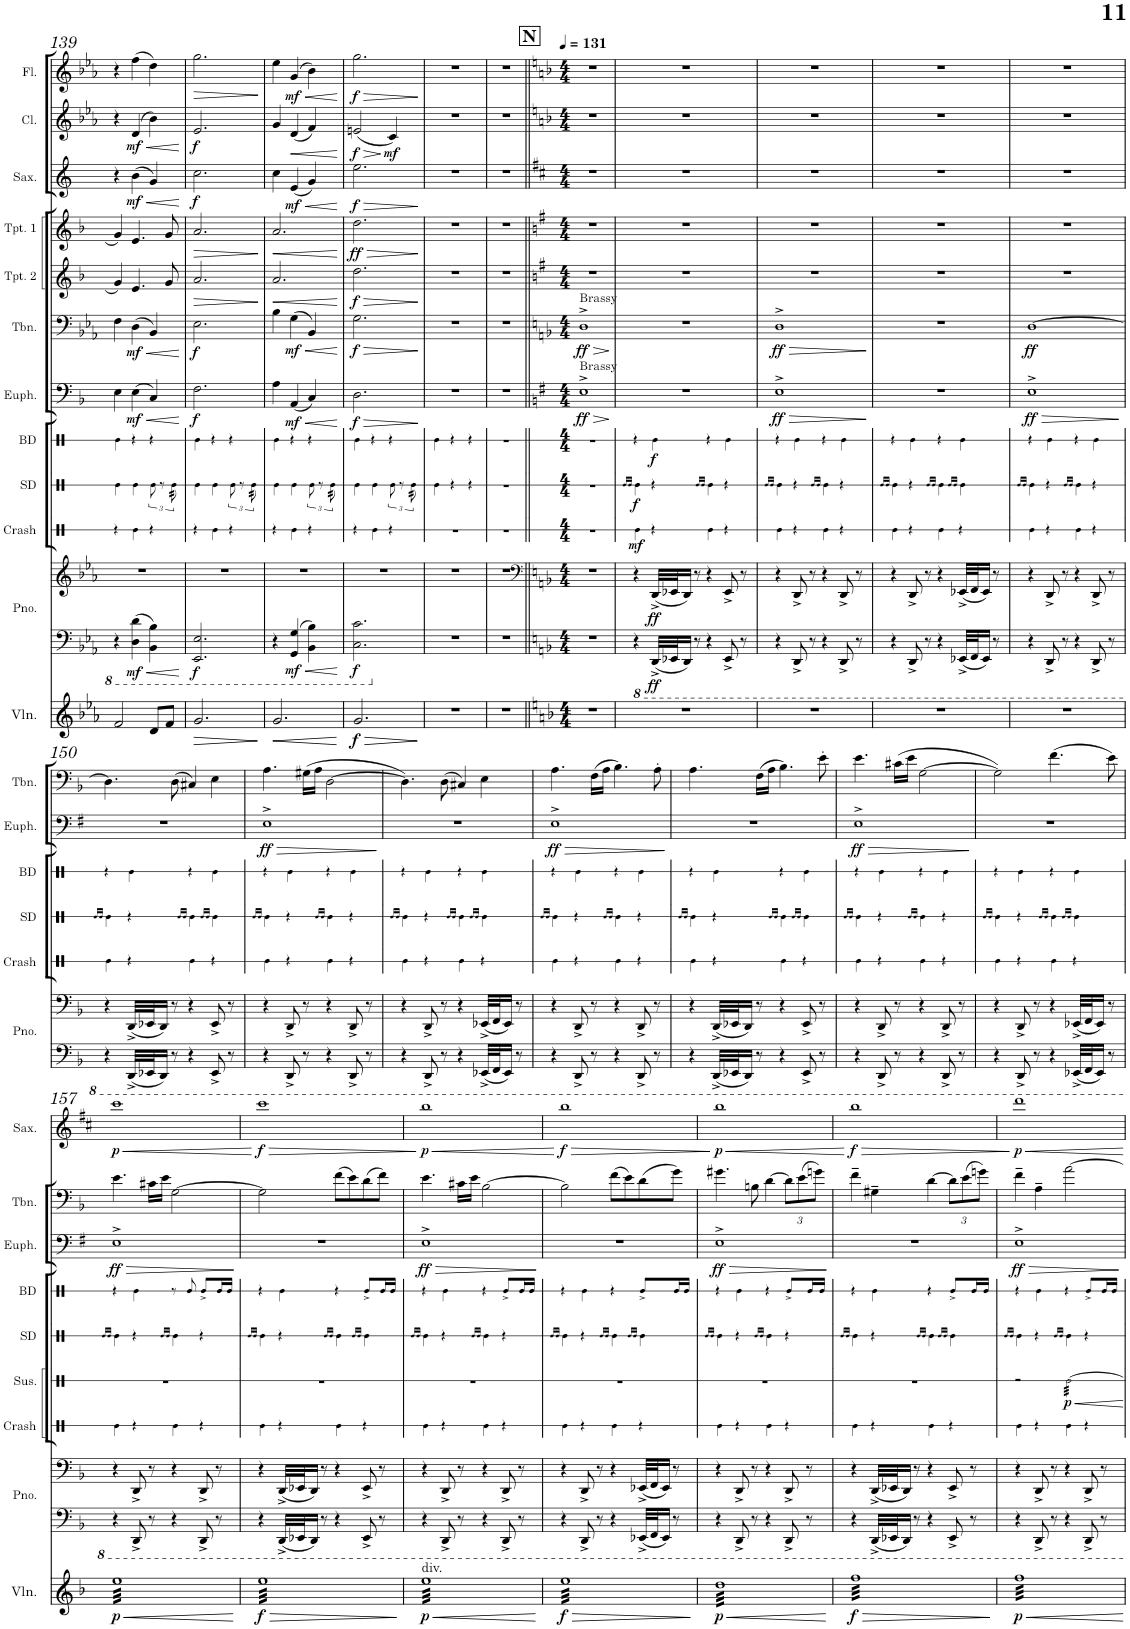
**kern	**dynam	**kern	**kern	**dynam	**kern	**dynam	**kern	**dynam	**kern	**dynam	**kern	**dynam	**kern	**dynam	**kern	**dynam	**kern	**dynam
*part9	*part9	*part8	*part8	*part8	*part7	*part7	*part6	*part6	*part5	*part5	*part4	*part4	*part3	*part3	*part2	*part2	*part1	*part1
*staff10	*staff10	*staff9	*staff8	*staff8/9	*staff7	*staff7	*staff6	*staff6	*staff5	*staff5	*staff4	*staff4	*staff3	*staff3	*staff2	*staff2	*staff1	*staff1
*I"Violon	*	*I"Piano	*	*	*I"Euphonium	*	*I"Trombone	*	*I"Trumpet in Bb 2	*	*I"Trumpet in Bb 1	*	*I"Saxophone Alto	*	*I"Clarinet in Bb	*	*I"Flute	*
*I'Vln.	*	*I'Pno.	*	*	*I'Euph.	*	*I'Tbn.	*	*I'Tpt. 2	*	*I'Tpt. 1	*	*I'Sax.	*	*I'Cl.	*	*I'Fl.	*
!!LO:PB:g=z
*clefG2	*	*clefF4	*clefG2	*	*clefF4	*	*clefF4	*	*clefG2	*	*clefG2	*	*clefG2	*	*clefG2	*	*clefG2	*
*	*	*	*	*	*Trd1c2	*	*	*	*Trd1c2	*	*Trd1c2	*	*Trd5c9	*	*Trd1c2	*	*	*
*k[b-e-a-]	*	*k[b-e-a-]	*k[b-e-a-]	*	*k[b-]	*	*k[b-e-a-]	*	*k[b-]	*	*k[b-]	*	*k[]	*	*k[b-e-a-]	*	*k[b-e-a-]	*
*M3/4	*	*M3/4	*M3/4	*	*M3/4	*	*M3/4	*	*M3/4	*	*M3/4	*	*M3/4	*	*M3/4	*	*M3/4	*
=139	=139	=139	=139	=139	=139	=139	=139	=139	=139	=139	=139	=139	=139	=139	=139	=139	=139	=139
2f/	.	4r	2.r	.	4E\	.	4F\	.	4g/	.	4g/	.	4r	.	4r	.	4r	.
!	!	!	!	!LO:DY:b=2	!	!LO:HP:b	!	!LO:HP:b	!	!	!	!	!	!LO:HP:b	!	!LO:HP:b	!	!
!	!	!	!	!	!	!LO:DY:n=1:b	!	!LO:DY:n=1:b	!	!	!	!	!	!LO:DY:n=1:b	!	!LO:DY:n=1:b	!	!
.	.	4DD\ 4D\	.	mf	(4E\	< mf	(4D\	< mf	4.e/	.	4.e/	.	(4b\	< mf	(4d/	< mf	(4ff\	.
8d/L	.	4BBB-\ 4BB-\	.	.	4C/)	.	4BB-/)	.	.	.	.	.	4g/)	.	4b-\)	.	4dd\)	.
8f/J	.	.	.	.	.	.	.	.	8g/	.	8g/	.	.	.	.	.	.	.
.	.	.	.	.	.	[	.	[	.	.	.	.	.	[	.	[	.	.
=140	=140	=140	=140	=140	=140	=140	=140	=140	=140	=140	=140	=140	=140	=140	=140	=140	=140	=140
!	!LO:HP:b	!	!	!LO:DY:b=2	!	!LO:DY:b	!	!LO:DY:b	!	!LO:HP:b	!	!LO:HP:b	!	!LO:DY:b	!	!LO:DY:b	!	!LO:HP:b
2.g/	>	2.EEE-/ 2.EE-/	2.r	f	2.F\	f	2.E-\	f	2.a/	>	2.a/	>	2.cc\	f	2.e-/	f	2.gg\	>
.	]	.	.	.	.	.	.	.	.	]	.	]	.	.	.	.	.	]
=141	=141	=141	=141	=141	=141	=141	=141	=141	=141	=141	=141	=141	=141	=141	=141	=141	=141	=141
!	!LO:HP:b	!	!	!	!	!	!	!	!	!LO:HP:b	!	!LO:HP:b	!	!	!	!	!	!
2.g/	<	4r	2.r	.	4A\	.	4B-\	.	2.a/	<	2.a/	<	4cc\	.	4g/	.	4ee-\	.
!	!	!	!	!LO:DY:b=2	!	!LO:HP:b	!	!LO:HP:b	!	!	!	!	!	!LO:HP:b	!	!LO:HP:b	!	!LO:HP:b
!	!	!	!	!	!	!LO:DY:n=1:b	!	!LO:DY:n=1:b	!	!	!	!	!	!LO:DY:n=1:b	!	!	!	!LO:DY:n=1:b
.	.	4GGG/ 4GG/	.	mf	(4AA/	< mf	(4G\	< mf	.	.	.	.	(4e/	< mf	(4d/	<	(4g/	< mf
.	.	4BBB-\ 4BB-\	.	.	4C/)	.	4BB-/)	.	.	.	.	.	4g/)	.	4f/)	.	4b-\)	.
.	[	.	.	.	.	[	.	[	.	[	.	[	.	[	.	[	.	[
=142	=142	=142	=142	=142	=142	=142	=142	=142	=142	=142	=142	=142	=142	=142	=142	=142	=142	=142
!	!LO:HP:b	!	!	!	!	!LO:HP:b	!	!LO:HP:b	!	!LO:HP:b	!	!LO:HP:b	!	!LO:HP:b	!	!LO:HP:b	!	!LO:HP:b
!	!LO:DY:n=1:b	!	!	!LO:DY:b=2	!	!LO:DY:n=1:b	!	!LO:DY:n=1:b	!	!LO:DY:n=1:b	!	!LO:DY:n=1:b	!	!LO:DY:n=1:b	!	!LO:DY:n=1:b	!	!LO:DY:n=1:b
2.g/	> f	2.CC\ 2.C\	2.r	f	2.D\	> f	2.G\	> f	2.dd\	> f	2.dd\	> ff	2.ee\	> f	(2en/	> f	2.gg\	> f
!	!	!	!	!	!	!	!	!	!	!	!	!	!	!	!	!LO:DY:n=2:b	!	!
.	.	.	.	.	.	.	.	.	.	.	.	.	.	.	4c/)	] mf	.	.
.	]	.	.	.	.	]	.	]	.	]	.	]	.	]	.	.	.	]
=143	=143	=143	=143	=143	=143	=143	=143	=143	=143	=143	=143	=143	=143	=143	=143	=143	=143	=143
2.r	.	2.r	2.r	.	2.r	.	2.r	.	2.r	.	2.r	.	2.r	.	2.r	.	2.r	.
=144	=144	=144	=144	=144	=144	=144	=144	=144	=144	=144	=144	=144	=144	=144	=144	=144	=144	=144
2.r	.	2.r	2.r	.	2.r	.	2.r	.	2.r	.	2.r	.	2.r	.	2.r	.	2.r	.
=145||	=145||	=145||	=145||	=145||	=145||	=145||	=145||	=145||	=145||	=145||	=145||	=145||	=145||	=145||	=145||	=145||	=145||	=145||
!!LO:REH:place=s1:a:B:cj:fs=14:t=N
*	*	*	*clefF4	*	*	*	*	*	*	*	*	*	*	*	*	*	*	*
*k[b-]	*	*k[b-]	*k[b-]	*	*k[f#]	*	*k[b-]	*	*k[f#]	*	*k[f#]	*	*k[f#c#]	*	*k[b-]	*	*k[b-]	*
*M4/4	*	*M4/4	*M4/4	*	*M4/4	*	*M4/4	*	*M4/4	*	*M4/4	*	*M4/4	*	*M4/4	*	*M4/4	*
*	*	*	*	*	*	*	*	*	*	*	*	*	*	*	*	*	*MM131	*
!	!	!	!	!	!	!	!LO:TX:a:t=Brassy	!	!	!	!	!	!	!	!	!	!	!
!	!	!	!	!	!LO:TX:a:t=Brassy	!	!	!	!	!	!	!	!	!	!	!	!	!
!	!	!	!	!	!	!LO:HP:b	!	!LO:HP:b	!	!	!	!	!	!	!	!	!	!
!	!	!	!	!	!	!LO:DY:n=1:b	!	!LO:DY:n=1:b	!	!	!	!	!	!	!	!	!	!
1r	.	1r	1r	.	1E^	> ff	1D^	> ff	1r	.	1r	.	1r	.	1r	.	1r	.
.	.	.	.	.	.	]	.	]	.	.	.	.	.	.	.	.	.	.
=146	=146	=146	=146	=146	=146	=146	=146	=146	=146	=146	=146	=146	=146	=146	=146	=146	=146	=146
1r	.	4r	4r	.	1r	.	1r	.	1r	.	1r	.	1r	.	1r	.	1r	.
!	!	!	!	!LO:DY:b=2	!	!	!	!	!	!	!	!	!	!	!	!	!	!
!	!	!	!	!LO:DY:n=1:b	!	!	!	!	!	!	!	!	!	!	!	!	!	!
.	.	32DDD^/LLL	(32DD^/LLL	ff ff	.	.	.	.	.	.	.	.	.	.	.	.	.	.
.	.	32EEE-X/J	32EE-X/J	.	.	.	.	.	.	.	.	.	.	.	.	.	.	.
.	.	16DDD/JJ	16DD/JJ)	.	.	.	.	.	.	.	.	.	.	.	.	.	.	.
.	.	8r	8r	.	.	.	.	.	.	.	.	.	.	.	.	.	.	.
.	.	4r	4r	.	.	.	.	.	.	.	.	.	.	.	.	.	.	.
.	.	8EEE-^/	8EE-^/	.	.	.	.	.	.	.	.	.	.	.	.	.	.	.
.	.	8r	8r	.	.	.	.	.	.	.	.	.	.	.	.	.	.	.
=147	=147	=147	=147	=147	=147	=147	=147	=147	=147	=147	=147	=147	=147	=147	=147	=147	=147	=147
!	!	!	!	!	!	!LO:HP:b	!	!LO:HP:b	!	!	!	!	!	!	!	!	!	!
!	!	!	!	!	!	!LO:DY:n=1:b	!	!LO:DY:n=1:b	!	!	!	!	!	!	!	!	!	!
1r	.	4r	4r	.	1E^	> ff	1D^	> ff	1r	.	1r	.	1r	.	1r	.	1r	.
.	.	8DDD^/	8DD^/	.	.	.	.	.	.	.	.	.	.	.	.	.	.	.
.	.	8r	8r	.	.	.	.	.	.	.	.	.	.	.	.	.	.	.
.	.	4r	4r	.	.	.	.	.	.	.	.	.	.	.	.	.	.	.
.	.	8DDD^/	8DD^/	.	.	.	.	.	.	.	.	.	.	.	.	.	.	.
.	.	8r	8r	.	.	.	.	.	.	.	.	.	.	.	.	.	.	.
.	.	.	.	.	.	]	.	]	.	.	.	.	.	.	.	.	.	.
=148	=148	=148	=148	=148	=148	=148	=148	=148	=148	=148	=148	=148	=148	=148	=148	=148	=148	=148
1r	.	4r	4r	.	1r	.	1r	.	1r	.	1r	.	1r	.	1r	.	1r	.
.	.	8DDD^/	8DD^/	.	.	.	.	.	.	.	.	.	.	.	.	.	.	.
.	.	8r	8r	.	.	.	.	.	.	.	.	.	.	.	.	.	.	.
.	.	4r	4r	.	.	.	.	.	.	.	.	.	.	.	.	.	.	.
.	.	32EEE-X^/LLL	(32EE-X^/LLL	.	.	.	.	.	.	.	.	.	.	.	.	.	.	.
.	.	32FFF/J	32FF/J	.	.	.	.	.	.	.	.	.	.	.	.	.	.	.
.	.	16EEE-/JJ	16EE-/JJ)	.	.	.	.	.	.	.	.	.	.	.	.	.	.	.
.	.	8r	8r	.	.	.	.	.	.	.	.	.	.	.	.	.	.	.
=149	=149	=149	=149	=149	=149	=149	=149	=149	=149	=149	=149	=149	=149	=149	=149	=149	=149	=149
!	!	!	!	!	!	!LO:HP:b	!	!	!	!	!	!	!	!	!	!	!	!
!	!	!	!	!	!	!LO:DY:n=1:b	!	!LO:DY:b	!	!	!	!	!	!	!	!	!	!
1r	.	4r	4r	.	1E^	> ff	[1D	ff	1r	.	1r	.	1r	.	1r	.	1r	.
.	.	8DDD^/	8DD^/	.	.	.	.	.	.	.	.	.	.	.	.	.	.	.
.	.	8r	8r	.	.	.	.	.	.	.	.	.	.	.	.	.	.	.
.	.	4r	4r	.	.	.	.	.	.	.	.	.	.	.	.	.	.	.
.	.	8DDD^/	8DD^/	.	.	.	.	.	.	.	.	.	.	.	.	.	.	.
.	.	8r	8r	.	.	.	.	.	.	.	.	.	.	.	.	.	.	.
.	.	.	.	.	.	]	.	.	.	.	.	.	.	.	.	.	.	.
!!LO:LB:g=z
=150	=150	=150	=150	=150	=150	=150	=150	=150	=150	=150	=150	=150	=150	=150	=150	=150	=150	=150
1r	.	4r	4r	.	1r	.	4.D\]	.	1r	.	1r	.	1r	.	1r	.	1r	.
.	.	32DDD^/LLL	(32DD^/LLL	.	.	.	.	.	.	.	.	.	.	.	.	.	.	.
.	.	32EEE-X/J	32EE-X/J	.	.	.	.	.	.	.	.	.	.	.	.	.	.	.
.	.	16DDD/JJ	16DD/JJ)	.	.	.	.	.	.	.	.	.	.	.	.	.	.	.
.	.	8r	8r	.	.	.	(8D\	.	.	.	.	.	.	.	.	.	.	.
.	.	4r	4r	.	.	.	4C#X/)	.	.	.	.	.	.	.	.	.	.	.
.	.	8EEE-^/	8EE-^/	.	.	.	4E\	.	.	.	.	.	.	.	.	.	.	.
.	.	8r	8r	.	.	.	.	.	.	.	.	.	.	.	.	.	.	.
=151	=151	=151	=151	=151	=151	=151	=151	=151	=151	=151	=151	=151	=151	=151	=151	=151	=151	=151
!	!	!	!	!	!	!LO:HP:b	!	!	!	!	!	!	!	!	!	!	!	!
!	!	!	!	!	!	!LO:DY:n=1:b	!	!	!	!	!	!	!	!	!	!	!	!
1r	.	4r	4r	.	1E^	> ff	4.A\	.	1r	.	1r	.	1r	.	1r	.	1r	.
.	.	8DDD^/	8DD^/	.	.	.	.	.	.	.	.	.	.	.	.	.	.	.
.	.	8r	8r	.	.	.	(16G#X\LL	.	.	.	.	.	.	.	.	.	.	.
.	.	.	.	.	.	.	16A\JJ	.	.	.	.	.	.	.	.	.	.	.
.	.	4r	4r	.	.	.	[2D\	.	.	.	.	.	.	.	.	.	.	.
.	.	8DDD^/	8DD^/	.	.	.	.	.	.	.	.	.	.	.	.	.	.	.
.	.	8r	8r	.	.	.	.	.	.	.	.	.	.	.	.	.	.	.
.	.	.	.	.	.	]	.	.	.	.	.	.	.	.	.	.	.	.
=152	=152	=152	=152	=152	=152	=152	=152	=152	=152	=152	=152	=152	=152	=152	=152	=152	=152	=152
1r	.	4r	4r	.	1r	.	4.D\])	.	1r	.	1r	.	1r	.	1r	.	1r	.
.	.	8DDD^/	8DD^/	.	.	.	.	.	.	.	.	.	.	.	.	.	.	.
.	.	8r	8r	.	.	.	(8D\	.	.	.	.	.	.	.	.	.	.	.
.	.	4r	4r	.	.	.	4C#X/)	.	.	.	.	.	.	.	.	.	.	.
.	.	32EEE-X^/LLL	(32EE-X^/LLL	.	.	.	4E\	.	.	.	.	.	.	.	.	.	.	.
.	.	32FFF/J	32FF/J	.	.	.	.	.	.	.	.	.	.	.	.	.	.	.
.	.	16EEE-/JJ	16EE-/JJ)	.	.	.	.	.	.	.	.	.	.	.	.	.	.	.
.	.	8r	8r	.	.	.	.	.	.	.	.	.	.	.	.	.	.	.
=153	=153	=153	=153	=153	=153	=153	=153	=153	=153	=153	=153	=153	=153	=153	=153	=153	=153	=153
!	!	!	!	!	!	!LO:HP:b	!	!	!	!	!	!	!	!	!	!	!	!
!	!	!	!	!	!	!LO:DY:n=1:b	!	!	!	!	!	!	!	!	!	!	!	!
1r	.	4r	4r	.	1E^	> ff	4.A\	.	1r	.	1r	.	1r	.	1r	.	1r	.
.	.	8DDD^/	8DD^/	.	.	.	.	.	.	.	.	.	.	.	.	.	.	.
.	.	8r	8r	.	.	.	(16F\LL	.	.	.	.	.	.	.	.	.	.	.
.	.	.	.	.	.	.	16A\JJ	.	.	.	.	.	.	.	.	.	.	.
.	.	4r	4r	.	.	.	4.B-\)	.	.	.	.	.	.	.	.	.	.	.
.	.	8DDD^/	8DD^/	.	.	.	.	.	.	.	.	.	.	.	.	.	.	.
.	.	8r	8r	.	.	.	8A'\	.	.	.	.	.	.	.	.	.	.	.
.	.	.	.	.	.	]	.	.	.	.	.	.	.	.	.	.	.	.
=154	=154	=154	=154	=154	=154	=154	=154	=154	=154	=154	=154	=154	=154	=154	=154	=154	=154	=154
1r	.	4r	4r	.	1r	.	4.A\	.	1r	.	1r	.	1r	.	1r	.	1r	.
.	.	32DDD^/LLL	(32DD^/LLL	.	.	.	.	.	.	.	.	.	.	.	.	.	.	.
.	.	32EEE-X/J	32EE-X/J	.	.	.	.	.	.	.	.	.	.	.	.	.	.	.
.	.	16DDD/JJ	16DD/JJ)	.	.	.	.	.	.	.	.	.	.	.	.	.	.	.
.	.	8r	8r	.	.	.	(16F\LL	.	.	.	.	.	.	.	.	.	.	.
.	.	.	.	.	.	.	16A\JJ	.	.	.	.	.	.	.	.	.	.	.
.	.	4r	4r	.	.	.	4.B-\)	.	.	.	.	.	.	.	.	.	.	.
.	.	8EEE-^/	8EE-^/	.	.	.	.	.	.	.	.	.	.	.	.	.	.	.
.	.	8r	8r	.	.	.	8e'\	.	.	.	.	.	.	.	.	.	.	.
=155	=155	=155	=155	=155	=155	=155	=155	=155	=155	=155	=155	=155	=155	=155	=155	=155	=155	=155
!	!	!	!	!	!	!LO:HP:b	!	!	!	!	!	!	!	!	!	!	!	!
!	!	!	!	!	!	!LO:DY:n=1:b	!	!	!	!	!	!	!	!	!	!	!	!
1r	.	4r	4r	.	1E^	> ff	4.e\	.	1r	.	1r	.	1r	.	1r	.	1r	.
.	.	8DDD^/	8DD^/	.	.	.	.	.	.	.	.	.	.	.	.	.	.	.
.	.	8r	8r	.	.	.	(16c#X\LL	.	.	.	.	.	.	.	.	.	.	.
.	.	.	.	.	.	.	16e\JJ	.	.	.	.	.	.	.	.	.	.	.
.	.	4r	4r	.	.	.	[2G\	.	.	.	.	.	.	.	.	.	.	.
.	.	8DDD^/	8DD^/	.	.	.	.	.	.	.	.	.	.	.	.	.	.	.
.	.	8r	8r	.	.	.	.	.	.	.	.	.	.	.	.	.	.	.
.	.	.	.	.	.	]	.	.	.	.	.	.	.	.	.	.	.	.
=156	=156	=156	=156	=156	=156	=156	=156	=156	=156	=156	=156	=156	=156	=156	=156	=156	=156	=156
1r	.	4r	4r	.	1r	.	2G\])	.	1r	.	1r	.	1r	.	1r	.	1r	.
.	.	8DDD^/	8DD^/	.	.	.	.	.	.	.	.	.	.	.	.	.	.	.
.	.	8r	8r	.	.	.	.	.	.	.	.	.	.	.	.	.	.	.
.	.	4r	4r	.	.	.	(4.f\	.	.	.	.	.	.	.	.	.	.	.
.	.	32EEE-X^/LLL	(32EE-X^/LLL	.	.	.	.	.	.	.	.	.	.	.	.	.	.	.
.	.	32FFF/J	32FF/J	.	.	.	.	.	.	.	.	.	.	.	.	.	.	.
.	.	16EEE-/JJ	16EE-/JJ)	.	.	.	.	.	.	.	.	.	.	.	.	.	.	.
.	.	8r	8r	.	.	.	8e\)	.	.	.	.	.	.	.	.	.	.	.
!!LO:LB:g=z
=157	=157	=157	=157	=157	=157	=157	=157	=157	=157	=157	=157	=157	=157	=157	=157	=157	=157	=157
!	!LO:HP:b	!	!	!	!	!LO:HP:b	!	!	!	!	!	!	!	!LO:HP:b	!	!	!	!
!	!LO:DY:n=1:b	!	!	!	!	!LO:DY:n=1:b	!	!	!	!	!	!	!	!LO:DY:n=1:b	!	!	!	!
*tremolo	*	*	*	*	*	*	*	*	*	*	*	*	*	*	*	*	*	*
32eeLLL	< p	4r	4r	.	1E^	> ff	4.e\	.	1r	.	1r	.	1ccc#	< p	1r	.	1r	.
32ee	.	.	.	.	.	.	.	.	.	.	.	.	.	.	.	.	.	.
32ee	.	.	.	.	.	.	.	.	.	.	.	.	.	.	.	.	.	.
32ee	.	.	.	.	.	.	.	.	.	.	.	.	.	.	.	.	.	.
32ee	.	.	.	.	.	.	.	.	.	.	.	.	.	.	.	.	.	.
32ee	.	.	.	.	.	.	.	.	.	.	.	.	.	.	.	.	.	.
32ee	.	.	.	.	.	.	.	.	.	.	.	.	.	.	.	.	.	.
32ee	.	.	.	.	.	.	.	.	.	.	.	.	.	.	.	.	.	.
32ee	.	8DDD^/	8DD^/	.	.	.	.	.	.	.	.	.	.	.	.	.	.	.
32ee	.	.	.	.	.	.	.	.	.	.	.	.	.	.	.	.	.	.
32ee	.	.	.	.	.	.	.	.	.	.	.	.	.	.	.	.	.	.
32ee	.	.	.	.	.	.	.	.	.	.	.	.	.	.	.	.	.	.
32ee	.	8r	8r	.	.	.	16c#X\LL	.	.	.	.	.	.	.	.	.	.	.
32ee	.	.	.	.	.	.	.	.	.	.	.	.	.	.	.	.	.	.
32ee	.	.	.	.	.	.	16e\JJ	.	.	.	.	.	.	.	.	.	.	.
32ee	.	.	.	.	.	.	.	.	.	.	.	.	.	.	.	.	.	.
32ee	.	4r	4r	.	.	.	[2G\	.	.	.	.	.	.	.	.	.	.	.
32ee	.	.	.	.	.	.	.	.	.	.	.	.	.	.	.	.	.	.
32ee	.	.	.	.	.	.	.	.	.	.	.	.	.	.	.	.	.	.
32ee	.	.	.	.	.	.	.	.	.	.	.	.	.	.	.	.	.	.
32ee	.	.	.	.	.	.	.	.	.	.	.	.	.	.	.	.	.	.
32ee	.	.	.	.	.	.	.	.	.	.	.	.	.	.	.	.	.	.
32ee	.	.	.	.	.	.	.	.	.	.	.	.	.	.	.	.	.	.
32ee	.	.	.	.	.	.	.	.	.	.	.	.	.	.	.	.	.	.
32ee	.	8DDD^/	8DD^/	.	.	.	.	.	.	.	.	.	.	.	.	.	.	.
32ee	.	.	.	.	.	.	.	.	.	.	.	.	.	.	.	.	.	.
32ee	.	.	.	.	.	.	.	.	.	.	.	.	.	.	.	.	.	.
32ee	.	.	.	.	.	.	.	.	.	.	.	.	.	.	.	.	.	.
32ee	.	8r	8r	.	.	.	.	.	.	.	.	.	.	.	.	.	.	.
32ee	.	.	.	.	.	.	.	.	.	.	.	.	.	.	.	.	.	.
32ee	.	.	.	.	.	.	.	.	.	.	.	.	.	.	.	.	.	.
32eeJJJ	.	.	.	.	.	.	.	.	.	.	.	.	.	.	.	.	.	.
.	[	.	.	.	.	]	.	.	.	.	.	.	.	[	.	.	.	.
=158	=158	=158	=158	=158	=158	=158	=158	=158	=158	=158	=158	=158	=158	=158	=158	=158	=158	=158
!	!LO:HP:b	!	!	!	!	!	!	!	!	!	!	!	!	!LO:HP:b	!	!	!	!
!	!LO:DY:n=1:b	!	!	!	!	!	!	!	!	!	!	!	!	!LO:DY:n=1:b	!	!	!	!
32eeLLL	> f	4r	4r	.	1r	.	2G\]	.	1r	.	1r	.	1ccc#	> f	1r	.	1r	.
32ee	.	.	.	.	.	.	.	.	.	.	.	.	.	.	.	.	.	.
32ee	.	.	.	.	.	.	.	.	.	.	.	.	.	.	.	.	.	.
32ee	.	.	.	.	.	.	.	.	.	.	.	.	.	.	.	.	.	.
32ee	.	.	.	.	.	.	.	.	.	.	.	.	.	.	.	.	.	.
32ee	.	.	.	.	.	.	.	.	.	.	.	.	.	.	.	.	.	.
32ee	.	.	.	.	.	.	.	.	.	.	.	.	.	.	.	.	.	.
32ee	.	.	.	.	.	.	.	.	.	.	.	.	.	.	.	.	.	.
32ee	.	32DDD^/LLL	(32DD^/LLL	.	.	.	.	.	.	.	.	.	.	.	.	.	.	.
32ee	.	32EEE-X/J	32EE-X/J	.	.	.	.	.	.	.	.	.	.	.	.	.	.	.
32ee	.	16DDD/JJ	16DD/JJ)	.	.	.	.	.	.	.	.	.	.	.	.	.	.	.
32ee	.	.	.	.	.	.	.	.	.	.	.	.	.	.	.	.	.	.
32ee	.	8r	8r	.	.	.	.	.	.	.	.	.	.	.	.	.	.	.
32ee	.	.	.	.	.	.	.	.	.	.	.	.	.	.	.	.	.	.
32ee	.	.	.	.	.	.	.	.	.	.	.	.	.	.	.	.	.	.
32ee	.	.	.	.	.	.	.	.	.	.	.	.	.	.	.	.	.	.
32ee	.	4r	4r	.	.	.	(8f\L	.	.	.	.	.	.	.	.	.	.	.
32ee	.	.	.	.	.	.	.	.	.	.	.	.	.	.	.	.	.	.
32ee	.	.	.	.	.	.	.	.	.	.	.	.	.	.	.	.	.	.
32ee	.	.	.	.	.	.	.	.	.	.	.	.	.	.	.	.	.	.
32ee	.	.	.	.	.	.	8e\)	.	.	.	.	.	.	.	.	.	.	.
32ee	.	.	.	.	.	.	.	.	.	.	.	.	.	.	.	.	.	.
32ee	.	.	.	.	.	.	.	.	.	.	.	.	.	.	.	.	.	.
32ee	.	.	.	.	.	.	.	.	.	.	.	.	.	.	.	.	.	.
32ee	.	8EEE-^/	8EE-^/	.	.	.	(8d\	.	.	.	.	.	.	.	.	.	.	.
32ee	.	.	.	.	.	.	.	.	.	.	.	.	.	.	.	.	.	.
32ee	.	.	.	.	.	.	.	.	.	.	.	.	.	.	.	.	.	.
32ee	.	.	.	.	.	.	.	.	.	.	.	.	.	.	.	.	.	.
32ee	.	8r	8r	.	.	.	8f\J)	.	.	.	.	.	.	.	.	.	.	.
32ee	.	.	.	.	.	.	.	.	.	.	.	.	.	.	.	.	.	.
32ee	.	.	.	.	.	.	.	.	.	.	.	.	.	.	.	.	.	.
32eeJJJ	.	.	.	.	.	.	.	.	.	.	.	.	.	.	.	.	.	.
.	]	.	.	.	.	.	.	.	.	.	.	.	.	]	.	.	.	.
=159	=159	=159	=159	=159	=159	=159	=159	=159	=159	=159	=159	=159	=159	=159	=159	=159	=159	=159
!LO:TX:a:t=div.	!	!	!	!	!	!	!	!	!	!	!	!	!	!	!	!	!	!
!	!LO:HP:b	!	!	!	!	!LO:HP:b	!	!	!	!	!	!	!	!LO:HP:b	!	!	!	!
!	!LO:DY:n=1:b	!	!	!	!	!LO:DY:n=1:b	!	!	!	!	!	!	!	!LO:DY:n=1:b	!	!	!	!
32eeLLL	< p	4r	4r	.	1E^	> ff	4.e\	.	1r	.	1r	.	1bb	< p	1r	.	1r	.
32ee	.	.	.	.	.	.	.	.	.	.	.	.	.	.	.	.	.	.
32ee	.	.	.	.	.	.	.	.	.	.	.	.	.	.	.	.	.	.
32ee	.	.	.	.	.	.	.	.	.	.	.	.	.	.	.	.	.	.
32ee	.	.	.	.	.	.	.	.	.	.	.	.	.	.	.	.	.	.
32ee	.	.	.	.	.	.	.	.	.	.	.	.	.	.	.	.	.	.
32ee	.	.	.	.	.	.	.	.	.	.	.	.	.	.	.	.	.	.
32ee	.	.	.	.	.	.	.	.	.	.	.	.	.	.	.	.	.	.
32ee	.	8DDD^/	8DD^/	.	.	.	.	.	.	.	.	.	.	.	.	.	.	.
32ee	.	.	.	.	.	.	.	.	.	.	.	.	.	.	.	.	.	.
32ee	.	.	.	.	.	.	.	.	.	.	.	.	.	.	.	.	.	.
32ee	.	.	.	.	.	.	.	.	.	.	.	.	.	.	.	.	.	.
32ee	.	8r	8r	.	.	.	16c#X\LL	.	.	.	.	.	.	.	.	.	.	.
32ee	.	.	.	.	.	.	.	.	.	.	.	.	.	.	.	.	.	.
32ee	.	.	.	.	.	.	16e\JJ	.	.	.	.	.	.	.	.	.	.	.
32ee	.	.	.	.	.	.	.	.	.	.	.	.	.	.	.	.	.	.
32ee	.	4r	4r	.	.	.	[2B-\	.	.	.	.	.	.	.	.	.	.	.
32ee	.	.	.	.	.	.	.	.	.	.	.	.	.	.	.	.	.	.
32ee	.	.	.	.	.	.	.	.	.	.	.	.	.	.	.	.	.	.
32ee	.	.	.	.	.	.	.	.	.	.	.	.	.	.	.	.	.	.
32ee	.	.	.	.	.	.	.	.	.	.	.	.	.	.	.	.	.	.
32ee	.	.	.	.	.	.	.	.	.	.	.	.	.	.	.	.	.	.
32ee	.	.	.	.	.	.	.	.	.	.	.	.	.	.	.	.	.	.
32ee	.	.	.	.	.	.	.	.	.	.	.	.	.	.	.	.	.	.
32ee	.	8DDD^/	8DD^/	.	.	.	.	.	.	.	.	.	.	.	.	.	.	.
32ee	.	.	.	.	.	.	.	.	.	.	.	.	.	.	.	.	.	.
32ee	.	.	.	.	.	.	.	.	.	.	.	.	.	.	.	.	.	.
32ee	.	.	.	.	.	.	.	.	.	.	.	.	.	.	.	.	.	.
32ee	.	8r	8r	.	.	.	.	.	.	.	.	.	.	.	.	.	.	.
32ee	.	.	.	.	.	.	.	.	.	.	.	.	.	.	.	.	.	.
32ee	.	.	.	.	.	.	.	.	.	.	.	.	.	.	.	.	.	.
32eeJJJ	.	.	.	.	.	.	.	.	.	.	.	.	.	.	.	.	.	.
.	[	.	.	.	.	]	.	.	.	.	.	.	.	[	.	.	.	.
=160	=160	=160	=160	=160	=160	=160	=160	=160	=160	=160	=160	=160	=160	=160	=160	=160	=160	=160
!	!LO:HP:b	!	!	!	!	!	!	!	!	!	!	!	!	!LO:HP:b	!	!	!	!
!	!LO:DY:n=1:b	!	!	!	!	!	!	!	!	!	!	!	!	!LO:DY:n=1:b	!	!	!	!
32eeLLL	> f	4r	4r	.	1r	.	2B-\]	.	1r	.	1r	.	1bb	> f	1r	.	1r	.
32ee	.	.	.	.	.	.	.	.	.	.	.	.	.	.	.	.	.	.
32ee	.	.	.	.	.	.	.	.	.	.	.	.	.	.	.	.	.	.
32ee	.	.	.	.	.	.	.	.	.	.	.	.	.	.	.	.	.	.
32ee	.	.	.	.	.	.	.	.	.	.	.	.	.	.	.	.	.	.
32ee	.	.	.	.	.	.	.	.	.	.	.	.	.	.	.	.	.	.
32ee	.	.	.	.	.	.	.	.	.	.	.	.	.	.	.	.	.	.
32ee	.	.	.	.	.	.	.	.	.	.	.	.	.	.	.	.	.	.
32ee	.	8DDD^/	8DD^/	.	.	.	.	.	.	.	.	.	.	.	.	.	.	.
32ee	.	.	.	.	.	.	.	.	.	.	.	.	.	.	.	.	.	.
32ee	.	.	.	.	.	.	.	.	.	.	.	.	.	.	.	.	.	.
32ee	.	.	.	.	.	.	.	.	.	.	.	.	.	.	.	.	.	.
32ee	.	8r	8r	.	.	.	.	.	.	.	.	.	.	.	.	.	.	.
32ee	.	.	.	.	.	.	.	.	.	.	.	.	.	.	.	.	.	.
32ee	.	.	.	.	.	.	.	.	.	.	.	.	.	.	.	.	.	.
32ee	.	.	.	.	.	.	.	.	.	.	.	.	.	.	.	.	.	.
32ee	.	4r	4r	.	.	.	(8f\L	.	.	.	.	.	.	.	.	.	.	.
32ee	.	.	.	.	.	.	.	.	.	.	.	.	.	.	.	.	.	.
32ee	.	.	.	.	.	.	.	.	.	.	.	.	.	.	.	.	.	.
32ee	.	.	.	.	.	.	.	.	.	.	.	.	.	.	.	.	.	.
32ee	.	.	.	.	.	.	8e\)	.	.	.	.	.	.	.	.	.	.	.
32ee	.	.	.	.	.	.	.	.	.	.	.	.	.	.	.	.	.	.
32ee	.	.	.	.	.	.	.	.	.	.	.	.	.	.	.	.	.	.
32ee	.	.	.	.	.	.	.	.	.	.	.	.	.	.	.	.	.	.
32ee	.	32EEE-X^/LLL	(32EE-X^/LLL	.	.	.	(8d\	.	.	.	.	.	.	.	.	.	.	.
32ee	.	32FFF/J	32FF/J	.	.	.	.	.	.	.	.	.	.	.	.	.	.	.
32ee	.	16EEE-/JJ	16EE-/JJ)	.	.	.	.	.	.	.	.	.	.	.	.	.	.	.
32ee	.	.	.	.	.	.	.	.	.	.	.	.	.	.	.	.	.	.
32ee	.	8r	8r	.	.	.	8g\J)	.	.	.	.	.	.	.	.	.	.	.
32ee	.	.	.	.	.	.	.	.	.	.	.	.	.	.	.	.	.	.
32ee	.	.	.	.	.	.	.	.	.	.	.	.	.	.	.	.	.	.
32eeJJJ	.	.	.	.	.	.	.	.	.	.	.	.	.	.	.	.	.	.
.	]	.	.	.	.	.	.	.	.	.	.	.	.	]	.	.	.	.
=161	=161	=161	=161	=161	=161	=161	=161	=161	=161	=161	=161	=161	=161	=161	=161	=161	=161	=161
!	!LO:HP:b	!	!	!	!	!LO:HP:b	!	!	!	!	!	!	!	!LO:HP:b	!	!	!	!
!	!LO:DY:n=1:b	!	!	!	!	!LO:DY:n=1:b	!	!	!	!	!	!	!	!LO:DY:n=1:b	!	!	!	!
32ddLLL	< p	4r	4r	.	1E^	> ff	4.g#X\	.	2r	.	2r	.	1bb	< p	1r	.	1r	.
32dd	.	.	.	.	.	.	.	.	.	.	.	.	.	.	.	.	.	.
32dd	.	.	.	.	.	.	.	.	.	.	.	.	.	.	.	.	.	.
32dd	.	.	.	.	.	.	.	.	.	.	.	.	.	.	.	.	.	.
32dd	.	.	.	.	.	.	.	.	.	.	.	.	.	.	.	.	.	.
32dd	.	.	.	.	.	.	.	.	.	.	.	.	.	.	.	.	.	.
32dd	.	.	.	.	.	.	.	.	.	.	.	.	.	.	.	.	.	.
32dd	.	.	.	.	.	.	.	.	.	.	.	.	.	.	.	.	.	.
32dd	.	8DDD^/	8DD^/	.	.	.	.	.	.	.	.	.	.	.	.	.	.	.
32dd	.	.	.	.	.	.	.	.	.	.	.	.	.	.	.	.	.	.
32dd	.	.	.	.	.	.	.	.	.	.	.	.	.	.	.	.	.	.
32dd	.	.	.	.	.	.	.	.	.	.	.	.	.	.	.	.	.	.
32dd	.	8r	8r	.	.	.	8Bn\	.	.	.	.	.	.	.	.	.	.	.
32dd	.	.	.	.	.	.	.	.	.	.	.	.	.	.	.	.	.	.
32dd	.	.	.	.	.	.	.	.	.	.	.	.	.	.	.	.	.	.
32dd	.	.	.	.	.	.	.	.	.	.	.	.	.	.	.	.	.	.
32dd	.	4r	4r	.	.	.	[4d\	.	4r	.	4r	.	.	.	.	.	.	.
32dd	.	.	.	.	.	.	.	.	.	.	.	.	.	.	.	.	.	.
32dd	.	.	.	.	.	.	.	.	.	.	.	.	.	.	.	.	.	.
32dd	.	.	.	.	.	.	.	.	.	.	.	.	.	.	.	.	.	.
32dd	.	.	.	.	.	.	.	.	.	.	.	.	.	.	.	.	.	.
32dd	.	.	.	.	.	.	.	.	.	.	.	.	.	.	.	.	.	.
32dd	.	.	.	.	.	.	.	.	.	.	.	.	.	.	.	.	.	.
32dd	.	.	.	.	.	.	.	.	.	.	.	.	.	.	.	.	.	.
*	*	*	*	*	*	*	*Xbrackettup	*	*	*	*	*	*	*	*	*	*	*
32dd	.	8DDD^/	8DD^/	.	.	.	12d\L]	.	4r	.	4r	.	.	.	.	.	.	.
32dd	.	.	.	.	.	.	.	.	.	.	.	.	.	.	.	.	.	.
32dd	.	.	.	.	.	.	.	.	.	.	.	.	.	.	.	.	.	.
.	.	.	.	.	.	.	(12e\	.	.	.	.	.	.	.	.	.	.	.
32dd	.	.	.	.	.	.	.	.	.	.	.	.	.	.	.	.	.	.
32dd	.	8r	8r	.	.	.	.	.	.	.	.	.	.	.	.	.	.	.
32dd	.	.	.	.	.	.	.	.	.	.	.	.	.	.	.	.	.	.
.	.	.	.	.	.	.	12gn\J)	.	.	.	.	.	.	.	.	.	.	.
32dd	.	.	.	.	.	.	.	.	.	.	.	.	.	.	.	.	.	.
32ddJJJ	.	.	.	.	.	.	.	.	.	.	.	.	.	.	.	.	.	.
.	[	.	.	.	.	]	.	.	.	.	.	.	.	[	.	.	.	.
=162	=162	=162	=162	=162	=162	=162	=162	=162	=162	=162	=162	=162	=162	=162	=162	=162	=162	=162
!	!LO:HP:b	!	!	!	!	!	!	!	!	!	!	!	!	!LO:HP:b	!	!	!	!
!	!LO:DY:n=1:b	!	!	!	!	!	!	!	!	!	!	!	!	!LO:DY:n=1:b	!	!	!	!
32ffLLL	> f	4r	4r	.	1r	.	4f~\	.	2r	.	2r	.	1bb	> f	1r	.	1r	.
32ff	.	.	.	.	.	.	.	.	.	.	.	.	.	.	.	.	.	.
32ff	.	.	.	.	.	.	.	.	.	.	.	.	.	.	.	.	.	.
32ff	.	.	.	.	.	.	.	.	.	.	.	.	.	.	.	.	.	.
32ff	.	.	.	.	.	.	.	.	.	.	.	.	.	.	.	.	.	.
32ff	.	.	.	.	.	.	.	.	.	.	.	.	.	.	.	.	.	.
32ff	.	.	.	.	.	.	.	.	.	.	.	.	.	.	.	.	.	.
32ff	.	.	.	.	.	.	.	.	.	.	.	.	.	.	.	.	.	.
32ff	.	32DDD^/LLL	(32DD^/LLL	.	.	.	4G#X~\	.	.	.	.	.	.	.	.	.	.	.
32ff	.	32EEE-X/J	32EE-X/J	.	.	.	.	.	.	.	.	.	.	.	.	.	.	.
32ff	.	16DDD/JJ	16DD/JJ)	.	.	.	.	.	.	.	.	.	.	.	.	.	.	.
32ff	.	.	.	.	.	.	.	.	.	.	.	.	.	.	.	.	.	.
32ff	.	8r	8r	.	.	.	.	.	.	.	.	.	.	.	.	.	.	.
32ff	.	.	.	.	.	.	.	.	.	.	.	.	.	.	.	.	.	.
32ff	.	.	.	.	.	.	.	.	.	.	.	.	.	.	.	.	.	.
32ff	.	.	.	.	.	.	.	.	.	.	.	.	.	.	.	.	.	.
32ff	.	4r	4r	.	.	.	[4d\	.	4r	.	4r	.	.	.	.	.	.	.
32ff	.	.	.	.	.	.	.	.	.	.	.	.	.	.	.	.	.	.
32ff	.	.	.	.	.	.	.	.	.	.	.	.	.	.	.	.	.	.
32ff	.	.	.	.	.	.	.	.	.	.	.	.	.	.	.	.	.	.
32ff	.	.	.	.	.	.	.	.	.	.	.	.	.	.	.	.	.	.
32ff	.	.	.	.	.	.	.	.	.	.	.	.	.	.	.	.	.	.
32ff	.	.	.	.	.	.	.	.	.	.	.	.	.	.	.	.	.	.
32ff	.	.	.	.	.	.	.	.	.	.	.	.	.	.	.	.	.	.
32ff	.	8EEE-^/	8EE-^/	.	.	.	12d\L]	.	4r	.	4r	.	.	.	.	.	.	.
32ff	.	.	.	.	.	.	.	.	.	.	.	.	.	.	.	.	.	.
32ff	.	.	.	.	.	.	.	.	.	.	.	.	.	.	.	.	.	.
.	.	.	.	.	.	.	(12e\	.	.	.	.	.	.	.	.	.	.	.
32ff	.	.	.	.	.	.	.	.	.	.	.	.	.	.	.	.	.	.
32ff	.	8r	8r	.	.	.	.	.	.	.	.	.	.	.	.	.	.	.
32ff	.	.	.	.	.	.	.	.	.	.	.	.	.	.	.	.	.	.
.	.	.	.	.	.	.	12gn\J)	.	.	.	.	.	.	.	.	.	.	.
32ff	.	.	.	.	.	.	.	.	.	.	.	.	.	.	.	.	.	.
32ffJJJ	.	.	.	.	.	.	.	.	.	.	.	.	.	.	.	.	.	.
.	]	.	.	.	.	.	.	.	.	.	.	.	.	]	.	.	.	.
=163	=163	=163	=163	=163	=163	=163	=163	=163	=163	=163	=163	=163	=163	=163	=163	=163	=163	=163
!	!LO:DY:b	!	!	!	!	!LO:HP:b	!	!	!	!	!	!	!	!	!	!	!	!
!	!	!	!	!	!	!LO:DY:n=1:b	!	!	!	!	!	!	!	!LO:DY:b	!	!	!	!
32ffLLL	p	4r	4r	.	1E^	> ff	4f~\	.	1r	.	1r	.	1ddd	p	1r	.	1r	.
32ff	.	.	.	.	.	.	.	.	.	.	.	.	.	.	.	.	.	.
32ff	.	.	.	.	.	.	.	.	.	.	.	.	.	.	.	.	.	.
32ff	.	.	.	.	.	.	.	.	.	.	.	.	.	.	.	.	.	.
32ff	.	.	.	.	.	.	.	.	.	.	.	.	.	.	.	.	.	.
32ff	.	.	.	.	.	.	.	.	.	.	.	.	.	.	.	.	.	.
32ff	.	.	.	.	.	.	.	.	.	.	.	.	.	.	.	.	.	.
32ff	.	.	.	.	.	.	.	.	.	.	.	.	.	.	.	.	.	.
32ff	.	8DDD^/	8DD^/	.	.	.	4A~\	.	.	.	.	.	.	.	.	.	.	.
32ff	.	.	.	.	.	.	.	.	.	.	.	.	.	.	.	.	.	.
32ff	.	.	.	.	.	.	.	.	.	.	.	.	.	.	.	.	.	.
32ff	.	.	.	.	.	.	.	.	.	.	.	.	.	.	.	.	.	.
32ff	.	8r	8r	.	.	.	.	.	.	.	.	.	.	.	.	.	.	.
32ff	.	.	.	.	.	.	.	.	.	.	.	.	.	.	.	.	.	.
32ff	.	.	.	.	.	.	.	.	.	.	.	.	.	.	.	.	.	.
32ff	.	.	.	.	.	.	.	.	.	.	.	.	.	.	.	.	.	.
32ff	.	4r	4r	.	.	.	[2a\	.	.	.	.	.	.	.	.	.	.	.
32ff	.	.	.	.	.	.	.	.	.	.	.	.	.	.	.	.	.	.
32ff	.	.	.	.	.	.	.	.	.	.	.	.	.	.	.	.	.	.
32ff	.	.	.	.	.	.	.	.	.	.	.	.	.	.	.	.	.	.
32ff	.	.	.	.	.	.	.	.	.	.	.	.	.	.	.	.	.	.
32ff	.	.	.	.	.	.	.	.	.	.	.	.	.	.	.	.	.	.
32ff	.	.	.	.	.	.	.	.	.	.	.	.	.	.	.	.	.	.
32ff	.	.	.	.	.	.	.	.	.	.	.	.	.	.	.	.	.	.
32ff	.	8DDD^/	8DD^/	.	.	.	.	.	.	.	.	.	.	.	.	.	.	.
32ff	.	.	.	.	.	.	.	.	.	.	.	.	.	.	.	.	.	.
32ff	.	.	.	.	.	.	.	.	.	.	.	.	.	.	.	.	.	.
32ff	.	.	.	.	.	.	.	.	.	.	.	.	.	.	.	.	.	.
32ff	.	8r	8r	.	.	.	.	.	.	.	.	.	.	.	.	.	.	.
32ff	.	.	.	.	.	.	.	.	.	.	.	.	.	.	.	.	.	.
32ff	.	.	.	.	.	.	.	.	.	.	.	.	.	.	.	.	.	.
32ffJJJ	.	.	.	.	.	.	.	.	.	.	.	.	.	.	.	.	.	.
*Xtremolo	*	*	*	*	*	*	*	*	*	*	*	*	*	*	*	*	*	*
.	.	.	.	.	.	]	.	.	.	.	.	.	.	.	.	.	.	.
=	=	=	=	=	=	=	=	=	=	=	=	=	=	=	=	=	=	=
*-	*-	*-	*-	*-	*-	*-	*-	*-	*-	*-	*-	*-	*-	*-	*-	*-	*-	*-
